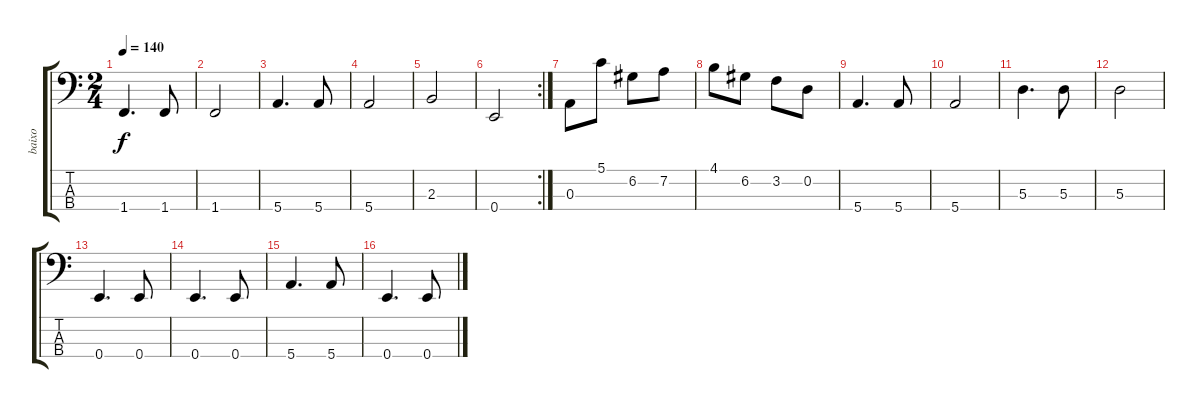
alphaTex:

\track ("baixo" "baixo") {instrument electricbassfinger}
\staff {score tabs}
\tuning (G2 D2 A1 E1) {hide}
\ts (2 4)
\tempo 140
\clef f4
\ks c
1.4.4{d dy f} 1.4.8 |
1.4.2 |
5.4.4{d} 5.4.8 |
5.4.2 |
2.3.2 |
\rc 2
0.4.2 |
0.3.8 5.1.8 6.2.8 7.2.8 |
4.1.8 6.2.8 3.2.8 0.2.8 |
5.4.4{d} 5.4.8 |
5.4.2 |
5.3.4{d} 5.3.8 |
5.3.2 |
0.4.4{d} 0.4.8 |
0.4.4{d} 0.4.8 |
5.4.4{d} 5.4.8 |
0.4.4{d} 0.4.8
